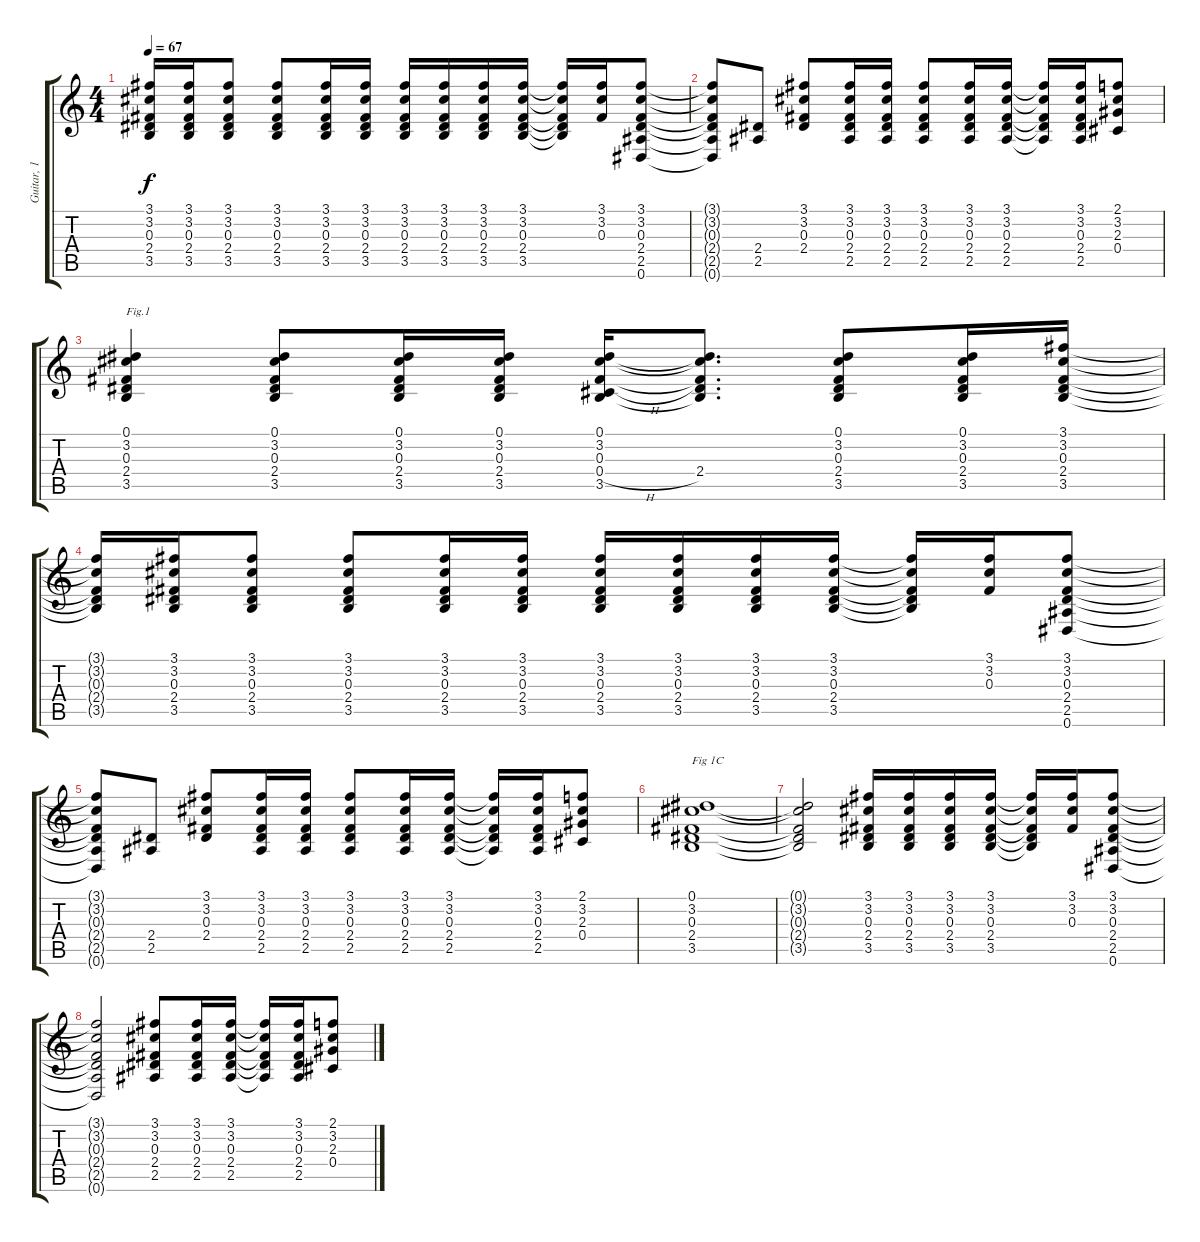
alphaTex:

\track ("Guitar, 1" "Guitar, 1") {instrument acousticguitarnylon}
\staff {score tabs}
\tuning (Eb4 Bb3 Gb3 Db3 Ab2 Eb2) {hide}
\ts (4 4)
\tempo 67
\clef g2
\ks c
(3.1{t} 3.2{t} 0.3{t} 2.4{t} 3.5{t}).16{dy f} (3.1 3.2 0.3 2.4 3.5).16 (3.1 3.2 0.3 2.4 3.5).8 (3.1 3.2 0.3 2.4 3.5).8 (3.1 3.2 0.3 2.4 3.5).16 (3.1 3.2 0.3 2.4 3.5).16 (3.1 3.2 0.3 2.4 3.5).16 (3.1 3.2 0.3 2.4 3.5).16 (3.1 3.2 0.3 2.4 3.5).16 (3.1 3.2 0.3 2.4 3.5).16 (3.1{t} 3.2{t} 0.3{t} 2.4{t} 3.5{t}).16 (3.1 3.2 0.3).16 (3.1 3.2 0.3 2.4 2.5 0.6).8 |
(3.1{t} 3.2{t} 0.3{t} 2.4{t} 2.5{t} 0.6{t}).8 (2.4 2.5).8 (3.1 3.2 0.3 2.4).8 (3.1 3.2 0.3 2.4 2.5).16 (3.1 3.2 0.3 2.4 2.5).16 (3.1 3.2 0.3 2.4 2.5).8 (3.1 3.2 0.3 2.4 2.5).16 (3.1 3.2 0.3 2.4 2.5).16 (3.1{t} 3.2{t} 0.3{t} 2.4{t} 2.5{t}).16 (3.1 3.2 0.3 2.4 2.5).16 (2.1 3.2 2.3 0.4).8 |
(0.1 3.2 0.3 2.4 3.5).4{txt "Fig.1"} (0.1 3.2 0.3 2.4 3.5).8 (0.1 3.2 0.3 2.4 3.5).16 (0.1 3.2 0.3 2.4 3.5).16 (0.1 3.2 0.3 0.4{h} 3.5).16 (0.1{t} 3.2{t} 0.3{t} 2.4 3.5{t}).8{d} (0.1 3.2 0.3 2.4 3.5).8 (0.1 3.2 0.3 2.4 3.5).16 (3.1 3.2 0.3 2.4 3.5).16 |
(3.1{t} 3.2{t} 0.3{t} 2.4{t} 3.5{t}).16 (3.1 3.2 0.3 2.4 3.5).16 (3.1 3.2 0.3 2.4 3.5).8 (3.1 3.2 0.3 2.4 3.5).8 (3.1 3.2 0.3 2.4 3.5).16 (3.1 3.2 0.3 2.4 3.5).16 (3.1 3.2 0.3 2.4 3.5).16 (3.1 3.2 0.3 2.4 3.5).16 (3.1 3.2 0.3 2.4 3.5).16 (3.1 3.2 0.3 2.4 3.5).16 (3.1{t} 3.2{t} 0.3{t} 2.4{t} 3.5{t}).16 (3.1 3.2 0.3).16 (3.1 3.2 0.3 2.4 2.5 0.6).8 |
(3.1{t} 3.2{t} 0.3{t} 2.4{t} 2.5{t} 0.6{t}).8 (2.4 2.5).8 (3.1 3.2 0.3 2.4).8 (3.1 3.2 0.3 2.4 2.5).16 (3.1 3.2 0.3 2.4 2.5).16 (3.1 3.2 0.3 2.4 2.5).8 (3.1 3.2 0.3 2.4 2.5).16 (3.1 3.2 0.3 2.4 2.5).16 (3.1{t} 3.2{t} 0.3{t} 2.4{t} 2.5{t}).16 (3.1 3.2 0.3 2.4 2.5).16 (2.1 3.2 2.3 0.4).8 |
(0.1 3.2 0.3 2.4 3.5).1{txt "Fig 1C"} |
(0.1{t} 3.2{t} 0.3{t} 2.4{t} 3.5{t}).2 (3.1 3.2 0.3 2.4 3.5).16 (3.1 3.2 0.3 2.4 3.5).16 (3.1 3.2 0.3 2.4 3.5).16 (3.1 3.2 0.3 2.4 3.5).16 (3.1{t} 3.2{t} 0.3{t} 2.4{t} 3.5{t}).16 (3.1 3.2 0.3).16 (3.1 3.2 0.3 2.4 2.5 0.6).8 |
(3.1{t} 3.2{t} 0.3{t} 2.4{t} 2.5{t} 0.6{t}).2 (3.1 3.2 0.3 2.4 2.5).8 (3.1 3.2 0.3 2.4 2.5).16 (3.1 3.2 0.3 2.4 2.5).16 (3.1{t} 3.2{t} 0.3{t} 2.4{t} 2.5{t}).16 (3.1 3.2 0.3 2.4 2.5).16 (2.1 3.2 2.3 0.4).8
